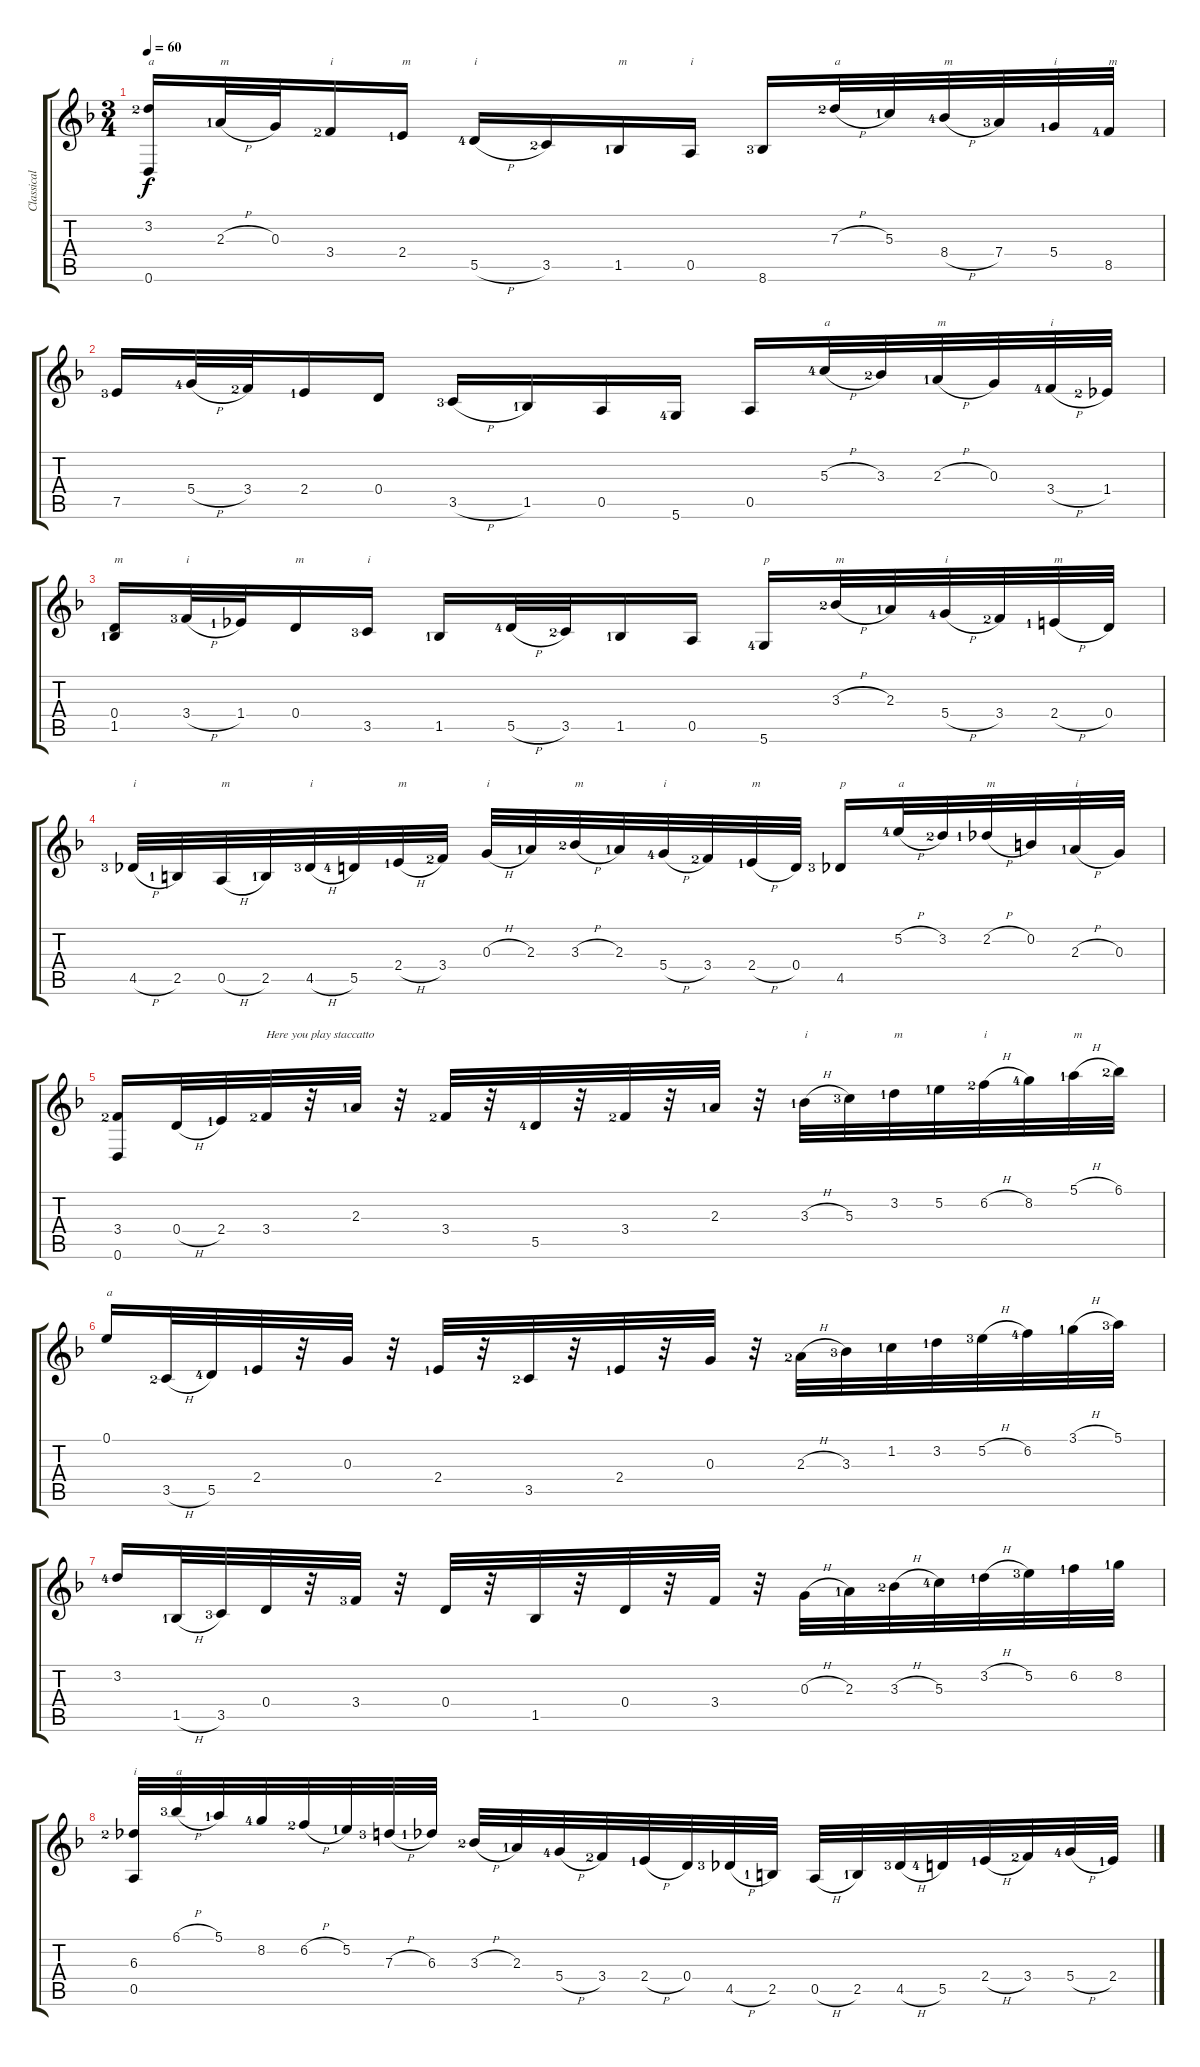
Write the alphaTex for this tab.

\track ("Classical Guitar" "Classical ") {instrument acousticguitarnylon}
\staff {score tabs}
\tuning (E4 B3 G3 D3 A2 D2) {hide}
\ts (3 4)
\tempo 60
\clef g2
\ks dminor
(3.2{lf 3} 0.6).16{txt "a" dy f} 2.3{h lf 2}.32{txt "m"} 0.3.32 3.4{lf 3}.16{txt "i"} 2.4{lf 2}.16{txt "m"} 5.5{h lf 5}.16{txt "i"} 3.5{lf 3}.16 1.5{lf 2}.16{txt "m"} 0.5.16{txt "i"} 8.6{lf 4}.16 7.3{h lf 3}.32{txt "a"} 5.3{lf 2}.32 8.4{h lf 5}.32{txt "m"} 7.4{lf 4}.32 5.4{lf 2}.32{txt "i"} 8.5{lf 5}.32{txt "m"} |
7.5{lf 4}.16 5.4{h lf 5}.32 3.4{lf 3}.32 2.4{lf 2}.16 0.4.16 3.5{h lf 4}.16 1.5{lf 2}.16 0.5.16 5.6{lf 5}.16 0.5.16 5.3{h lf 5}.32{txt "a"} 3.3{lf 3}.32 2.3{h lf 2}.32{txt "m"} 0.3.32 3.4{h lf 5}.32{txt "i"} 1.4{lf 3}.32 |
(0.4 1.5{lf 2}).16{txt "m"} 3.4{h lf 4}.32{txt "i"} 1.4{lf 2}.32 0.4.16{txt "m"} 3.5{lf 4}.16{txt "i"} 1.5{lf 2}.16 5.5{h lf 5}.32 3.5{lf 3}.32 1.5{lf 2}.16 0.5.16 5.6{lf 5}.16{txt "p"} 3.3{h lf 3}.32{txt "m"} 2.3{lf 2}.32 5.4{h lf 5}.32{txt "i"} 3.4{lf 3}.32 2.4{h lf 2}.32{txt "m"} 0.4.32 |
4.5{h lf 4}.32{txt "i"} 2.5{lf 2}.32 0.5{h}.32{txt "m"} 2.5{lf 2}.32 4.5{h lf 4}.32{txt "i"} 5.5{lf 5}.32 2.4{h lf 2}.32{txt "m"} 3.4{lf 3}.32 0.3{h}.32{txt "i"} 2.3{lf 2}.32 3.3{h lf 3}.32{txt "m"} 2.3{lf 2}.32 5.4{h lf 5}.32{txt "i"} 3.4{lf 3}.32 2.4{h lf 2}.32{txt "m"} 0.4.32 4.5{lf 4}.16{txt "p"} 5.2{h lf 5}.32{txt "a"} 3.2{lf 3}.32 2.2{h lf 2}.32{txt "m"} 0.2.32 2.3{h lf 2}.32{txt "i"} 0.3.32 |
(3.4{lf 3} 0.6).16 0.4{h}.32 2.4{lf 2}.32 3.4{lf 3}.32{txt "Here you play staccatto"} r.32 2.3{lf 2}.32 r.32 3.4{lf 3}.32 r.32 5.5{lf 5}.32 r.32 3.4{lf 3}.32 r.32 2.3{lf 2}.32 r.32 3.3{h lf 2}.32{txt "i"} 5.3{lf 4}.32 3.2{lf 2}.32{txt "m"} 5.2{lf 2}.32 6.2{h lf 3}.32{txt "i"} 8.2{lf 5}.32 5.1{h lf 2}.32{txt "m"} 6.1{lf 3}.32 |
0.1.16{txt "a"} 3.5{h lf 3}.32 5.5{lf 5}.32 2.4{lf 2}.32 r.32 0.3.32 r.32 2.4{lf 2}.32 r.32 3.5{lf 3}.32 r.32 2.4{lf 2}.32 r.32 0.3.32 r.32 2.3{h lf 3}.32 3.3{lf 4}.32 1.2{lf 2}.32 3.2{lf 2}.32 5.2{h lf 4}.32 6.2{lf 5}.32 3.1{h lf 2}.32 5.1{lf 4}.32 |
3.2{lf 5}.16 1.5{h lf 2}.32 3.5{lf 4}.32 0.4.32 r.32 3.4{lf 4}.32 r.32 0.4.32 r.32 1.5.32 r.32 0.4.32 r.32 3.4.32 r.32 0.3{h}.32 2.3{lf 2}.32 3.3{h lf 3}.32 5.3{lf 5}.32 3.2{h lf 2}.32 5.2{lf 4}.32 6.2{lf 2}.32 8.2{lf 2}.32 |
(6.3{lf 3} 0.5).32{txt "i"} 6.1{h lf 4}.32{txt "a"} 5.1{lf 2}.32 8.2{lf 5}.32 6.2{h lf 3}.32 5.2{lf 2}.32 7.3{h lf 4}.32 6.3{lf 2}.32 3.3{h lf 3}.32 2.3{lf 2}.32 5.4{h lf 5}.32 3.4{lf 3}.32 2.4{h lf 2}.32 0.4.32 4.5{h lf 4}.32 2.5{lf 2}.32 0.5{h}.32 2.5{lf 2}.32 4.5{h lf 4}.32 5.5{lf 5}.32 2.4{h lf 2}.32 3.4{lf 3}.32 5.4{h lf 5}.32 2.4{lf 2}.32
